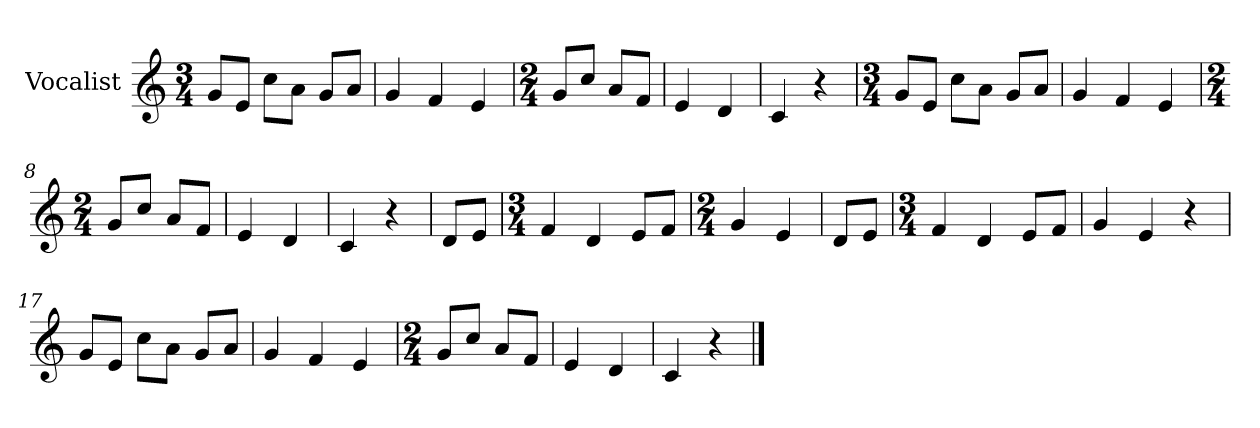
**kern
*part1
*staff1
*I"Vocalist
*k[]
*C:
*M3/4
=1
8gL
8eJ
8ccL
8aJ
8gL
8aJ
=2
4g
4f
4e
=3
*M2/4
8gL
8ccJ
8aL
8fJ
=4
4e
4d
=5
4c
4r
=6
*M3/4
8gL
8eJ
8ccL
8aJ
8gL
8aJ
=7
4g
4f
4e
=8
*M2/4
8gL
8ccJ
8aL
8fJ
=9
4e
4d
=10
4c
4r
=11
8dL
8eJ
=12
*M3/4
4f
4d
8eL
8fJ
=13
*M2/4
4g
4e
=14
8dL
8eJ
=15
*M3/4
4f
4d
8eL
8fJ
=16
4g
4e
4r
=17
8gL
8eJ
8ccL
8aJ
8gL
8aJ
=18
4g
4f
4e
=19
*M2/4
8gL
8ccJ
8aL
8fJ
=20
4e
4d
=21
4c
4r
==
*-
